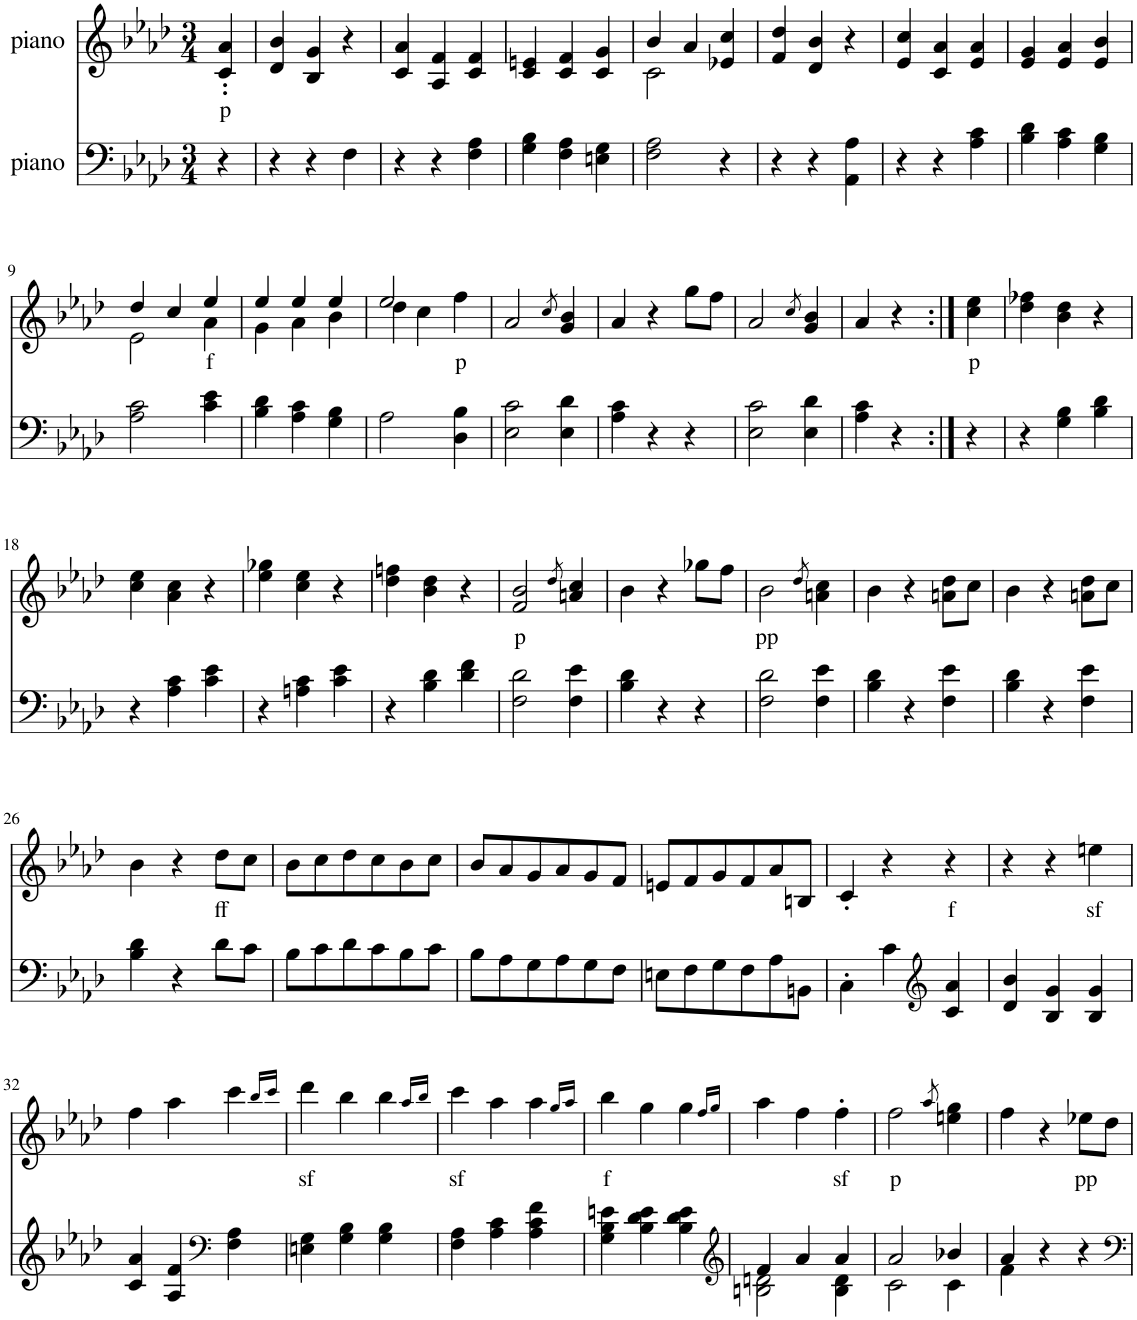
**kern	**kern	**text
*part2	*part1	*part1
*staff2	*staff1	*staff1
*I"piano	*I"piano	*
*I'Pno	*I'Pno	*
*clefF4	*clefG2	*
*k[b-e-a-d-]	*k[b-e-a-d-]	*
*f:	*f:	*
*M3/4	*M3/4	*
=1	=1	=1
!	!	!LO:LY:b
4r	4c/' 4a-/'	p
=2	=2	=2
4r	4d-/ 4b-/	.
4r	4B-/ 4g/	.
4F\	4r	.
=3	=3	=3
4r	4c/ 4a-/	.
4r	4A-/ 4f/	.
4F\ 4A-\	4c/ 4f/	.
=4	=4	=4
4G\ 4B-\	4c/ 4en/	.
4F\ 4A-\	4c/ 4f/	.
4En\ 4G\	4c/ 4g/	.
=5	=5	=5
*	*^	*
2F\ 2A-\	4b-/	2c\	.
.	4a-/	.	.
4r	4e-X/ 4cc/	4ryy	.
*	*v	*v	*
=6	=6	=6
4r	4f/ 4dd-/	.
4r	4d-/ 4b-/	.
4AA-\ 4A-\	4r	.
=7	=7	=7
4r	4e-/ 4cc/	.
4r	4c/ 4a-/	.
4A-\ 4c\	4e-/ 4a-/	.
=8	=8	=8
4B-\ 4d-\	4e-/ 4g/	.
4A-\ 4c\	4e-/ 4a-/	.
4G\ 4B-\	4e-/ 4b-/	.
!!LO:LB:g=z
=9	=9	=9
*	*^	*
2A-\ 2c\	4dd-/	2e-\	.
.	4cc/	.	.
!	!	!	!LO:LY:b
4c\ 4e-\	4ee-/	4a-\	f
=10	=10	=10	=10
4B-\ 4d-\	4ee-/	4g\	.
4A-\ 4c\	4ee-/	4a-\	.
4G\ 4B-\	4ee-/	4b-\	.
=11	=11	=11	=11
2A-\	2ee-/	4dd-\	.
.	.	4cc\	.
!	!	!	!LO:LY:b
4D-\ 4B-\	4ryy	4ff\	p
*	*v	*v	*
=12	=12	=12
2E-\ 2c\	2a-/	.
.	8qcc/	.
4E-\ 4d-\	4g/ 4b-/	.
=13	=13	=13
4A-\ 4c\	4a-/	.
4r	4r	.
4r	8gg\L	.
.	8ff\J	.
=14	=14	=14
2E-\ 2c\	2a-/	.
.	8qcc/	.
4E-\ 4d-\	4g/ 4b-/	.
=15	=15	=15
4A-\ 4c\	4a-/	.
4r	4r	.
=16:|!	=16:|!	=16:|!
!	!	!LO:LY:b
4r	4cc\ 4ee-\	p
=17	=17	=17
4r	4dd-\ 4ff-X\	.
4G\ 4B-\	4b-\ 4dd-\	.
4B-\ 4d-\	4r	.
!!LO:LB:g=z
=18	=18	=18
4r	4cc\ 4ee-\	.
4A-\ 4c\	4a-\ 4cc\	.
4c\ 4e-\	4r	.
=19	=19	=19
4r	4ee-\ 4gg-X\	.
4An\ 4c\	4cc\ 4ee-\	.
4c\ 4e-\	4r	.
=20	=20	=20
4r	4dd-\ 4ffn\	.
4B-\ 4d-\	4b-\ 4dd-\	.
4d-\ 4f\	4r	.
=21	=21	=21
!	!	!LO:LY:b
2F\ 2d-\	2f/ 2b-/	p
.	8qdd-/	.
4F\ 4e-\	4an/ 4cc/	.
=22	=22	=22
4B-\ 4d-\	4b-\	.
4r	4r	.
4r	8gg-X\L	.
.	8ff\J	.
=23	=23	=23
!	!	!LO:LY:b
2F\ 2d-\	2b-\	pp
.	8qdd-/	.
4F\ 4e-\	4an\ 4cc\	.
=24	=24	=24
4B-\ 4d-\	4b-\	.
4r	4r	.
4F\ 4e-\	8an\ 8dd-\L	.
.	8cc\J	.
=25	=25	=25
4B-\ 4d-\	4b-\	.
4r	4r	.
4F\ 4e-\	8an\ 8dd-\L	.
.	8cc\J	.
!!LO:LB:g=z
=26	=26	=26
4B-\ 4d-\	4b-\	.
4r	4r	.
!	!	!LO:LY:b
8d-\L	8dd-\L	ff
8c\J	8cc\J	.
=27	=27	=27
8B-\L	8b-\L	.
8c\	8cc\	.
8d-\	8dd-\	.
8c\	8cc\	.
8B-\	8b-\	.
8c\J	8cc\J	.
=28	=28	=28
8B-\L	8b-/L	.
8A-\	8a-/	.
8G\	8g/	.
8A-\	8a-/	.
8G\	8g/	.
8F\J	8f/J	.
=29	=29	=29
8En\L	8en/L	.
8F\	8f/	.
8G\	8g/	.
8F\	8f/	.
8A-\	8a-/	.
8BBn\J	8Bn/J	.
=30	=30	=30
4C'\	4c'/	.
4c\	4r	.
*clefG2	*	*
!	!	!LO:LY:b
4c/ 4a-/	4r	f
=31	=31	=31
4d-/ 4b-/	4r	.
4B-/ 4g/	4r	.
!	!	!LO:LY:b
4B-/ 4g/	4een\	sf
!!LO:LB:g=z
=32	=32	=32
4c/ 4a-/	4ff\	.
4A-/ 4f/	4aa-\	.
*clefF4	*	*
4F\ 4A-\	4ccc\	.
.	16qbb-/LL	.
.	16qccc/JJ	.
=33	=33	=33
!	!	!LO:LY:b
4En\ 4G\	4ddd-\	sf
4G\ 4B-\	4bb-\	.
4G\ 4B-\	4bb-\	.
.	16qaa-/LL	.
.	16qbb-/JJ	.
=34	=34	=34
!	!	!LO:LY:b
4F\ 4A-\	4ccc\	sf
4A-\ 4c\	4aa-\	.
4A-\ 4c\ 4f\	4aa-\	.
.	16qgg/LL	.
.	16qaa-/JJ	.
=35	=35	=35
!	!	!LO:LY:b
4G\ 4B-\ 4en\	4bb-\	f
4B-\ 4d-\ 4e\	4gg\	.
4B-\ 4d-\ 4e\	4gg\	.
.	16qff/LL	.
.	16qgg/JJ	.
=36	=36	=36
*clefG2	*	*
*^	*	*
4f/	2Bn\ 2dn\	4aa-\	.
4a-/	.	4ff\	.
!	!	!	!LO:LY:b
4a-/	4B\ 4d\	4ff'\	sf
=37	=37	=37	=37
!	!	!	!LO:LY:b
2a-/	2c\	2ff\	p
.	.	8qaa-/	.
4b-X/	4c\	4een\ 4gg\	.
=38	=38	=38	=38
4a-/	4f\	4ff\	.
4r	2ryy	4r	.
!	!	!	!LO:LY:b
4r	.	8ee-X\L	pp
.	.	8dd-\J	.
*v	*v	*	*
=	=	=
*-	*-	*-
